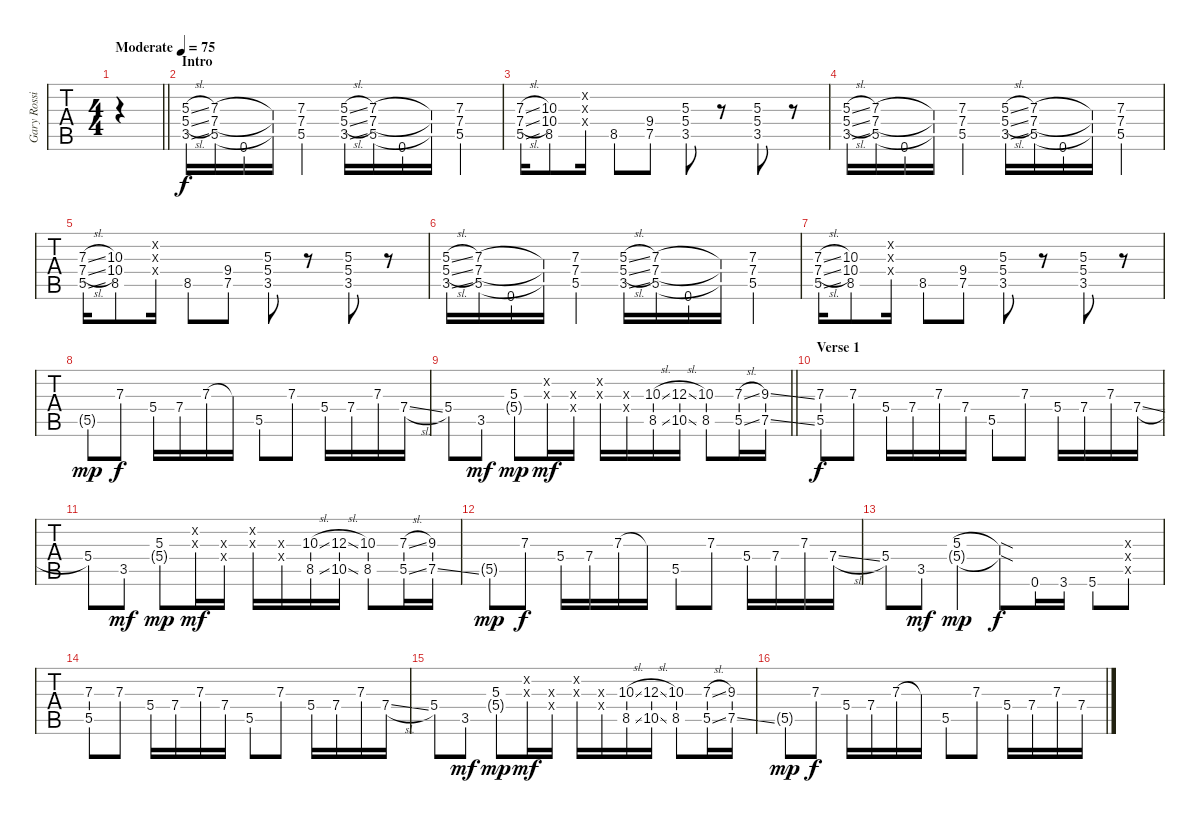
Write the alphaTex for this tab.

\track ("Gary Rossington - Rhythm Guitar" "Gary Rossi") {instrument overdrivenguitar}
\staff {tabs}
\tuning (E4 B3 G3 D3 A2 D2) {hide}
\ts (4 4)
\tempo (75 "Moderate")
\clef g2
\barLineRight lightlight
\ks c
|
\section ("" "Intro")
(5.3{sl} 5.4{sl} 3.5{sl}).16 (7.3 7.4 5.5).16 0.6.16 (7.3{t} 7.4{t} 5.5{t}).16 (7.3 7.4 5.5).4 (5.3{sl} 5.4{sl} 3.5{sl}).16 (7.3 7.4 5.5).16 0.6.16 (7.3{t} 7.4{t} 5.5{t}).16 (7.3 7.4 5.5).4 |
(7.3{sl} 7.4{sl} 5.5{sl}).16 (10.3 10.4 8.5).8 (0.2{x} 0.3{x} 0.4{x}).16 8.5.8 (9.4 7.5).8 (5.3 5.4 3.5).8 r.8 (5.3 5.4 3.5).8 r.8 |
(5.3{sl} 5.4{sl} 3.5{sl}).16 (7.3 7.4 5.5).16 0.6.16 (7.3{t} 7.4{t} 5.5{t}).16 (7.3 7.4 5.5).4 (5.3{sl} 5.4{sl} 3.5{sl}).16 (7.3 7.4 5.5).16 0.6.16 (7.3{t} 7.4{t} 5.5{t}).16 (7.3 7.4 5.5).4 |
(7.3{sl} 7.4{sl} 5.5{sl}).16 (10.3 10.4 8.5).8 (0.2{x} 0.3{x} 0.4{x}).16 8.5.8 (9.4 7.5).8 (5.3 5.4 3.5).8 r.8 (5.3 5.4 3.5).8 r.8 |
(5.3{sl} 5.4{sl} 3.5{sl}).16 (7.3 7.4 5.5).16 0.6.16 (7.3{t} 7.4{t} 5.5{t}).16 (7.3 7.4 5.5).4 (5.3{sl} 5.4{sl} 3.5{sl}).16 (7.3 7.4 5.5).16 0.6.16 (7.3{t} 7.4{t} 5.5{t}).16 (7.3 7.4 5.5).4 |
(7.3{sl} 7.4{sl} 5.5{sl}).16 (10.3 10.4 8.5).8 (0.2{x} 0.3{x} 0.4{x}).16 8.5.8 (9.4 7.5).8 (5.3 5.4 3.5).8 r.8 (5.3 5.4 3.5).8 r.8 |
5.5{g}.8{dy mp} 7.3.8{dy f} 5.4.16 7.4.16 7.3.16 7.3{t}.16 5.5.8 7.3.8 5.4.16 7.4.16 7.3.16 7.4{sl}.16 |
\barLineRight lightlight
5.4.8 3.5.8{dy mf} (5.3 5.4{g}).8{dy mp} (0.2{x} 0.3{x}).16{dy mf} (0.3{x} 0.4{x}).16 (0.2{x} 0.3{x}).16 (0.3{x} 0.4{x}).16 (10.3{sl} 8.5{sl}).16 (12.3{sl} 10.5{sl}).16 (10.3 8.5).8 (7.3{sl} 5.5{sl}).16 (9.3{ss} 7.5{ss}).16 |
\section ("" "Verse 1")
(7.3 5.5).8{dy f} 7.3.8 5.4.16 7.4.16 7.3.16 7.4.16 5.5.8 7.3.8 5.4.16 7.4.16 7.3.16 7.4{sl}.16 |
5.4.8 3.5.8{dy mf} (5.3 5.4{g}).8{dy mp} (0.2{x} 0.3{x}).16{dy mf} (0.3{x} 0.4{x}).16 (0.2{x} 0.3{x}).16 (0.3{x} 0.4{x}).16 (10.3{sl} 8.5{sl}).16 (12.3{sl} 10.5{sl}).16 (10.3 8.5).8 (7.3{sl} 5.5{sl}).16 (9.3 7.5{ss}).16 |
5.5{g}.8{dy mp} 7.3.8{dy f} 5.4.16 7.4.16 7.3.16 7.3{t}.16 5.5.8 7.3.8 5.4.16 7.4.16 7.3.16 7.4{sl}.16 |
5.4.8 3.5.8{dy mf} (5.3 5.4{g}).4{dy mp} (5.3{sod t} 5.4{sod t}).8{dy f} 0.6.16 3.6.16 5.6.8 (0.3{x} 0.4{x} 0.5{x}).8 |
(7.3 5.5).8 7.3.8 5.4.16 7.4.16 7.3.16 7.4.16 5.5.8 7.3.8 5.4.16 7.4.16 7.3.16 7.4{sl}.16 |
5.4.8 3.5.8{dy mf} (5.3 5.4{g}).8{dy mp} (0.2{x} 0.3{x}).16{dy mf} (0.3{x} 0.4{x}).16 (0.2{x} 0.3{x}).16 (0.3{x} 0.4{x}).16 (10.3{sl} 8.5{sl}).16 (12.3{sl} 10.5{sl}).16 (10.3 8.5).8 (7.3{sl} 5.5{sl}).16 (9.3 7.5{ss}).16 |
5.5{g}.8{dy mp} 7.3.8{dy f} 5.4.16 7.4.16 7.3.16 7.3{t}.16 5.5.8 7.3.8 5.4.16 7.4.16 7.3.16 7.4{sl}.16
